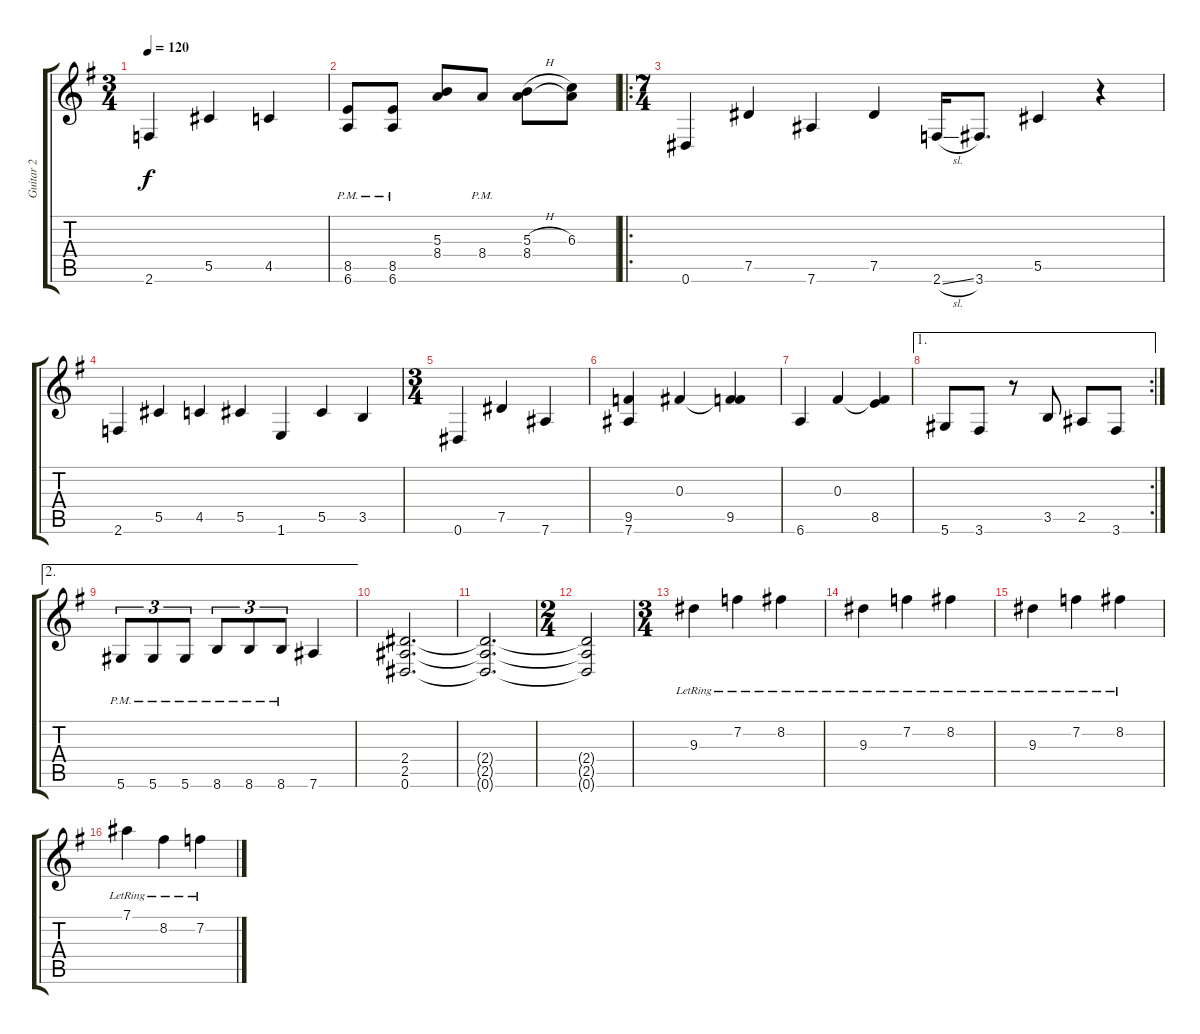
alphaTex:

\track ("Guitar 2" "Guitar 2") {instrument acousticguitarsteel}
\staff {score tabs}
\tuning (Eb4 Bb3 Gb3 Db3 Ab2 Eb2) {hide}
\ts (3 4)
\tempo 120
\clef g2
\ks g
2.6.4{dy f} 5.5.4 4.5.4 |
(8.5{pm} 6.6{pm}).8 (8.5{pm} 6.6{pm}).8 (5.3 8.4).8 8.4{pm}.8 (5.3{h} 8.4).8 (6.3 8.4{t}).8 |
\ro
\ts (7 4)
0.6.4 7.5.4 7.6.4 7.5.4 2.6{sl}.16 3.6.8{d} 5.5.4 r.4 |
2.6.4 5.5.4 4.5.4 5.5.4 1.6.4 5.5.4 3.5.4 |
\ts (3 4)
0.6.4 7.5.4 7.6.4 |
(9.5 7.6).4 0.3.4 (0.3{t} 9.5).4 |
6.6.4 0.3.4 (0.3{t} 8.5).4 |
\ae 1
\rc 2
5.6.8 3.6.8 r.8 3.5.8 2.5.8 3.6.8 |
\ae 2
5.6{pm}.8{tu (3 2)} 5.6{pm}.8{tu (3 2)} 5.6{pm}.8{tu (3 2)} 8.6{pm}.8{tu (3 2)} 8.6{pm}.8{tu (3 2)} 8.6{pm}.8{tu (3 2)} 7.6.4 |
(2.4 2.5 0.6).2{d} |
(2.4{t} 2.5{t} 0.6{t}).2{d} |
\ts (2 4)
(2.4{t} 2.5{t} 0.6{t}).2 |
\ts (3 4)
9.3{lr}.4{instrument electricguitarclean} 7.2{lr}.4 8.2{lr}.4 |
9.3{lr}.4 7.2{lr}.4 8.2{lr}.4 |
9.3{lr}.4 7.2{lr}.4 8.2{lr}.4 |
7.1{lr}.4 8.2{lr}.4 7.2{lr}.4
